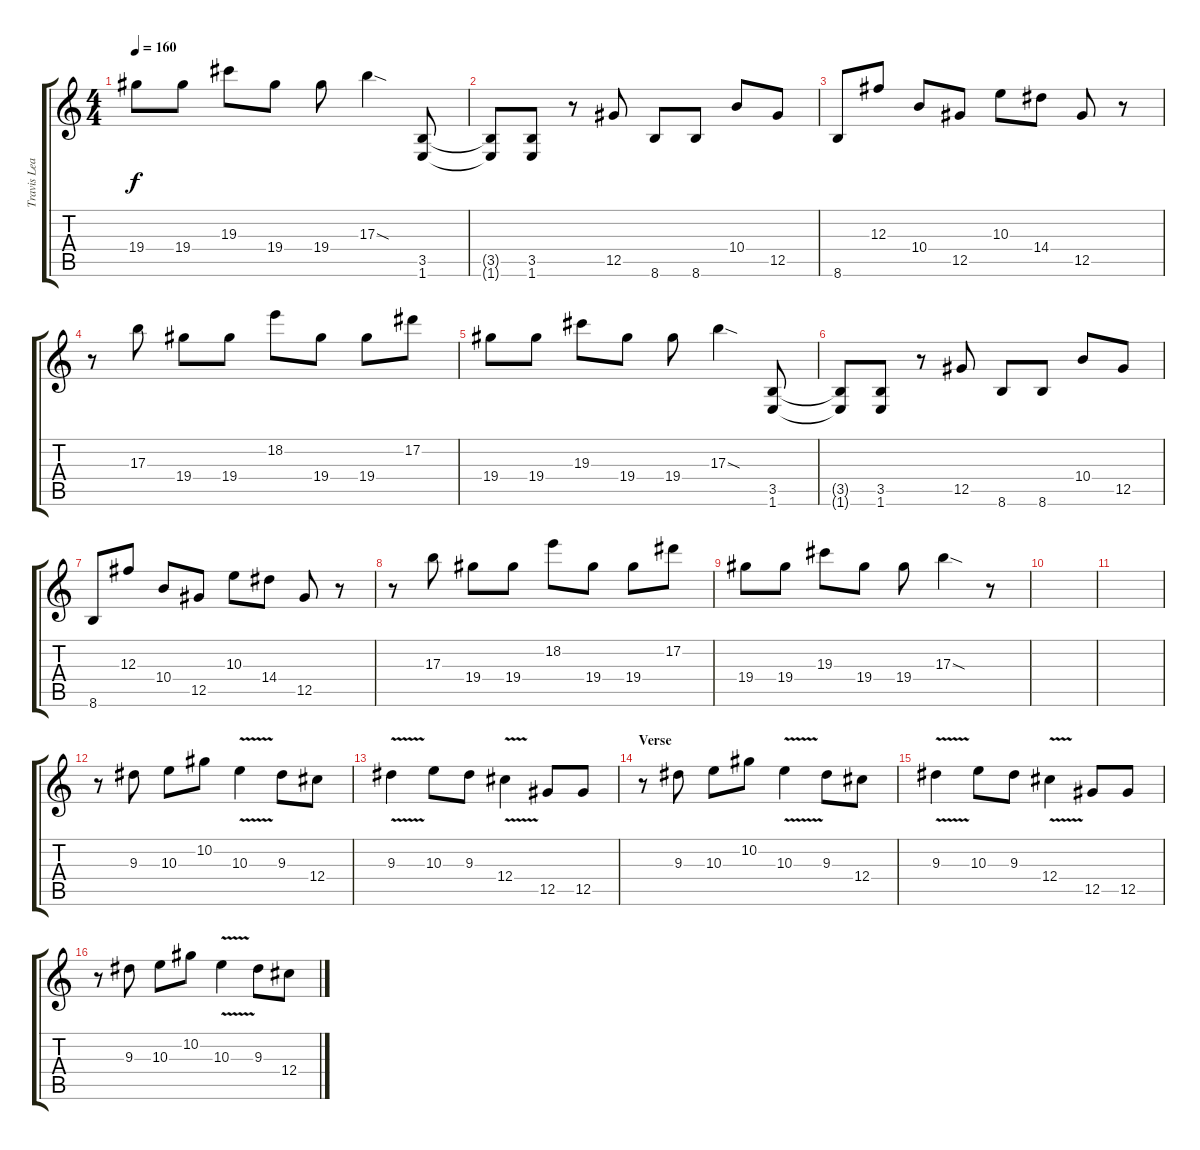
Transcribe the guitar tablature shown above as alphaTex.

\track ("Travis Lead" "Travis Lea") {instrument distortionguitar}
\staff {score tabs}
\tuning (Eb4 Bb3 Gb3 Db3 Ab2 Eb2) {hide}
\ts (4 4)
\tempo 160
\clef g2
\ks c
19.4.8{dy f} 19.4.8 19.3.8 19.4.8 19.4.8 17.3{sod}.4 (3.5 1.6).8 |
(3.5{t} 1.6{t}).8 (3.5 1.6).8 r.8 12.5.8 8.6.8 8.6.8 10.4.8 12.5.8 |
8.6.8 12.3.8 10.4.8 12.5.8 10.3.8 14.4.8 12.5.8 r.8 |
r.8 17.3.8 19.4.8 19.4.8 18.2.8 19.4.8 19.4.8 17.2.8 |
19.4.8 19.4.8 19.3.8 19.4.8 19.4.8 17.3{sod}.4 (3.5 1.6).8 |
(3.5{t} 1.6{t}).8 (3.5 1.6).8 r.8 12.5.8 8.6.8 8.6.8 10.4.8 12.5.8 |
8.6.8 12.3.8 10.4.8 12.5.8 10.3.8 14.4.8 12.5.8 r.8 |
r.8 17.3.8 19.4.8 19.4.8 18.2.8 19.4.8 19.4.8 17.2.8 |
19.4.8 19.4.8 19.3.8 19.4.8 19.4.8 17.3{sod}.4 r.8 |
|
|
r.8 9.3.8 10.3.8 10.2.8 10.3{v}.4 9.3.8 12.4.8 |
9.3{v}.4 10.3.8 9.3.8 12.4{v}.4 12.5.8 12.5.8 |
\section ("" "Verse")
r.8 9.3.8 10.3.8 10.2.8 10.3{v}.4 9.3.8 12.4.8 |
9.3{v}.4 10.3.8 9.3.8 12.4{v}.4 12.5.8 12.5.8 |
r.8 9.3.8 10.3.8 10.2.8 10.3{v}.4 9.3.8 12.4.8
